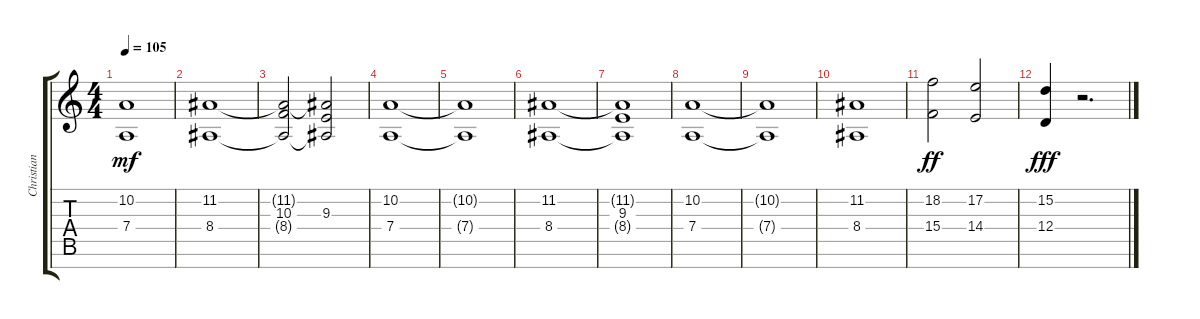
\track ("Christian \"Flake\" Lorenz 2" "Christian ") {instrument choiraahs}
\staff {score tabs}
\tuning (E4 B3 G3 D3 A2 E2 B1) {hide}
\ts (4 4)
\tempo 105
\clef g2
\ks c
(10.2{t} 7.4{t}).1{dy mf} |
(11.2 8.4).1 |
(11.2{t} 10.3 8.4{t}).2 (11.2{t} 9.3 8.4{t}).2 |
(10.2 7.4).1 |
(10.2{t} 7.4{t}).1 |
(11.2 8.4).1 |
(11.2{t} 9.3 8.4{t}).1 |
(10.2 7.4).1 |
(10.2{t} 7.4{t}).1 |
(11.2 8.4).1 |
(18.2 15.4).2{dy ff} (17.2 14.4).2 |
(15.2 12.4).4{dy fff} r.2{d}
